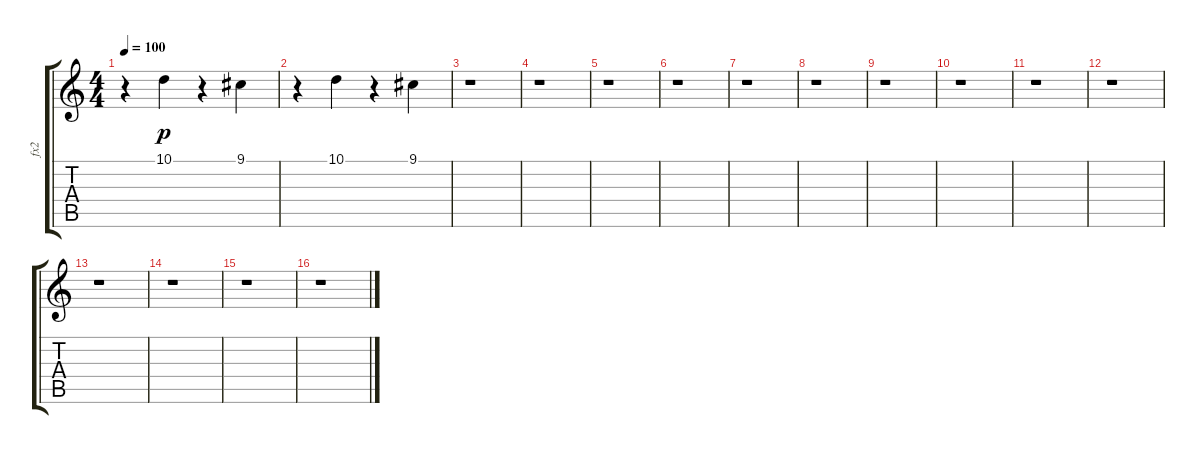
\track ("fx2" "fx2") {instrument recorder}
\staff {score tabs}
\tuning (E4 B3 G3 D3 A2 E2) {hide}
\ts (4 4)
\tempo 100
\clef g2
\ks c
r.4{dy p} 10.1.4 r.4 9.1.4 |
r.4 10.1.4 r.4 9.1.4 |
r.1 |
r.1 |
r.1 |
r.1 |
r.1 |
r.1 |
r.1 |
r.1 |
r.1 |
r.1 |
r.1 |
r.1 |
r.1 |
r.1
